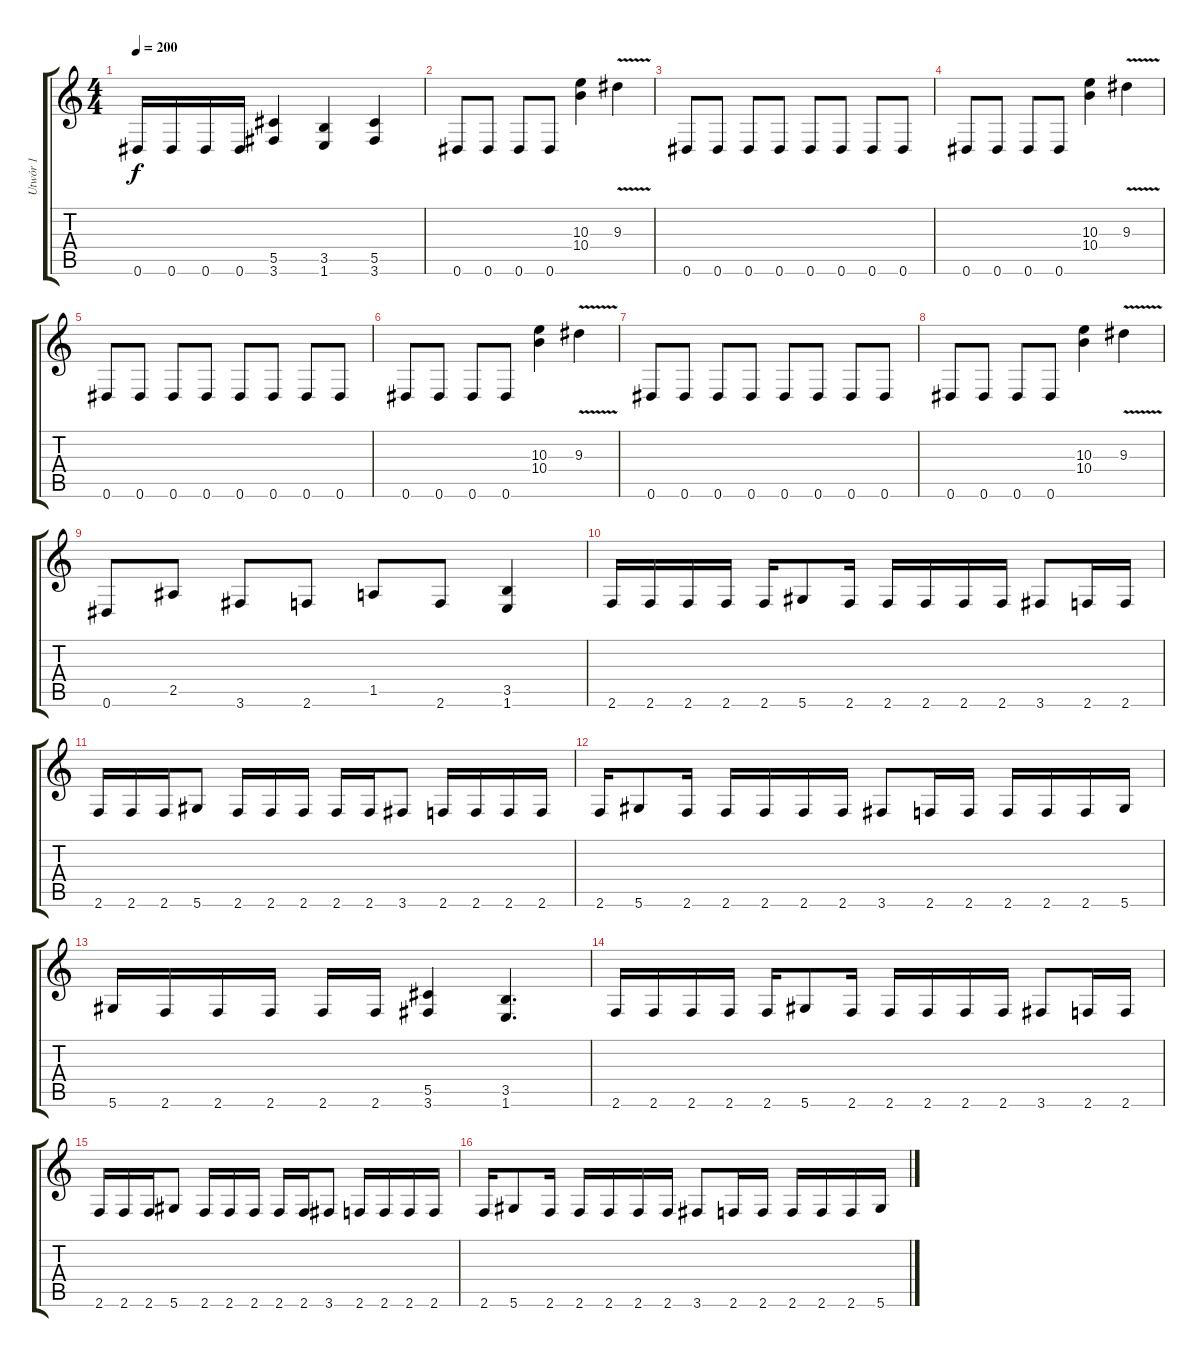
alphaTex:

\track ("Utwór 1" "Utwór 1") {instrument distortionguitar}
\staff {score tabs}
\tuning (Eb4 Bb3 Gb3 Db3 Ab2 Eb2) {hide}
\ts (4 4)
\tempo 200
\clef g2
\ks c
0.6.16{dy f} 0.6.16 0.6.16 0.6.16 (5.5 3.6).4 (3.5 1.6).4 (5.5 3.6).4 |
0.6.8 0.6.8 0.6.8 0.6.8 (10.3 10.4).4 9.3{v}.4 |
0.6.8 0.6.8 0.6.8 0.6.8 0.6.8 0.6.8 0.6.8 0.6.8 |
0.6.8 0.6.8 0.6.8 0.6.8 (10.3 10.4).4 9.3{v}.4 |
0.6.8 0.6.8 0.6.8 0.6.8 0.6.8 0.6.8 0.6.8 0.6.8 |
0.6.8 0.6.8 0.6.8 0.6.8 (10.3 10.4).4 9.3{v}.4 |
0.6.8 0.6.8 0.6.8 0.6.8 0.6.8 0.6.8 0.6.8 0.6.8 |
0.6.8 0.6.8 0.6.8 0.6.8 (10.3 10.4).4 9.3{v}.4 |
0.6.8 2.5.8 3.6.8 2.6.8 1.5.8 2.6.8 (3.5 1.6).4 |
2.6.16 2.6.16 2.6.16 2.6.16 2.6.16 5.6.8 2.6.16 2.6.16 2.6.16 2.6.16 2.6.16 3.6.8 2.6.16 2.6.16 |
2.6.16 2.6.16 2.6.16 5.6.8 2.6.16 2.6.16 2.6.16 2.6.16 2.6.16 3.6.8 2.6.16 2.6.16 2.6.16 2.6.16 |
2.6.16 5.6.8 2.6.16 2.6.16 2.6.16 2.6.16 2.6.16 3.6.8 2.6.16 2.6.16 2.6.16 2.6.16 2.6.16 5.6.16 |
5.6.16 2.6.16 2.6.16 2.6.16 2.6.16 2.6.16 (5.5 3.6).4 (3.5 1.6).4{d} |
2.6.16 2.6.16 2.6.16 2.6.16 2.6.16 5.6.8 2.6.16 2.6.16 2.6.16 2.6.16 2.6.16 3.6.8 2.6.16 2.6.16 |
2.6.16 2.6.16 2.6.16 5.6.8 2.6.16 2.6.16 2.6.16 2.6.16 2.6.16 3.6.8 2.6.16 2.6.16 2.6.16 2.6.16 |
2.6.16 5.6.8 2.6.16 2.6.16 2.6.16 2.6.16 2.6.16 3.6.8 2.6.16 2.6.16 2.6.16 2.6.16 2.6.16 5.6.16
